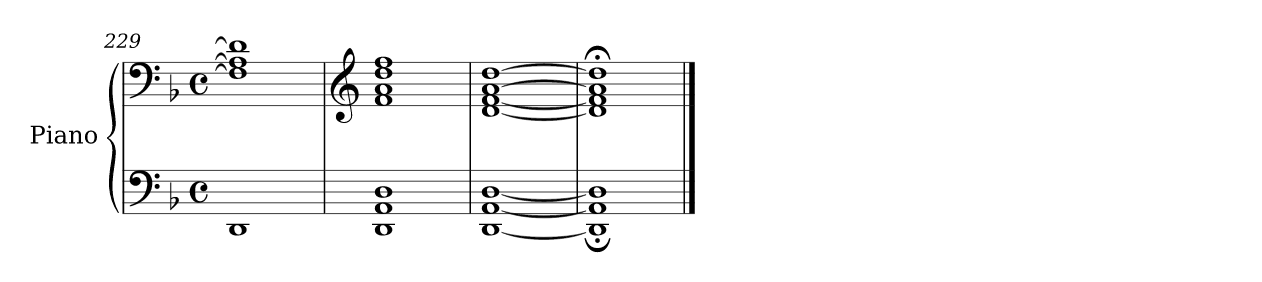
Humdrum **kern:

**kern	**kern
*part1	*part1
*staff2	*staff1
*I"Piano	*
*I'Pno	*
*clefF4	*clefF4
*k[b-]	*k[b-]
*M4/4	*M4/4
*met(c)	*met(c)
=229	=229
*^	*
1ryy	1DD	1F] 1A] 1d]
=230	=230	=230
*	*	*clefG2
1ryy	1DD 1AA 1D	1f 1a 1dd 1ff
=231	=231	=231
1ryy	[1DD [1AA [1D	[1d [1f [1a [1dd
=232	=232	=232
1ryy	1DD];< 1AA];< 1D];<	1d];< 1f];< 1a];< 1dd];<
*v	*v	*
==	==
*-	*-
